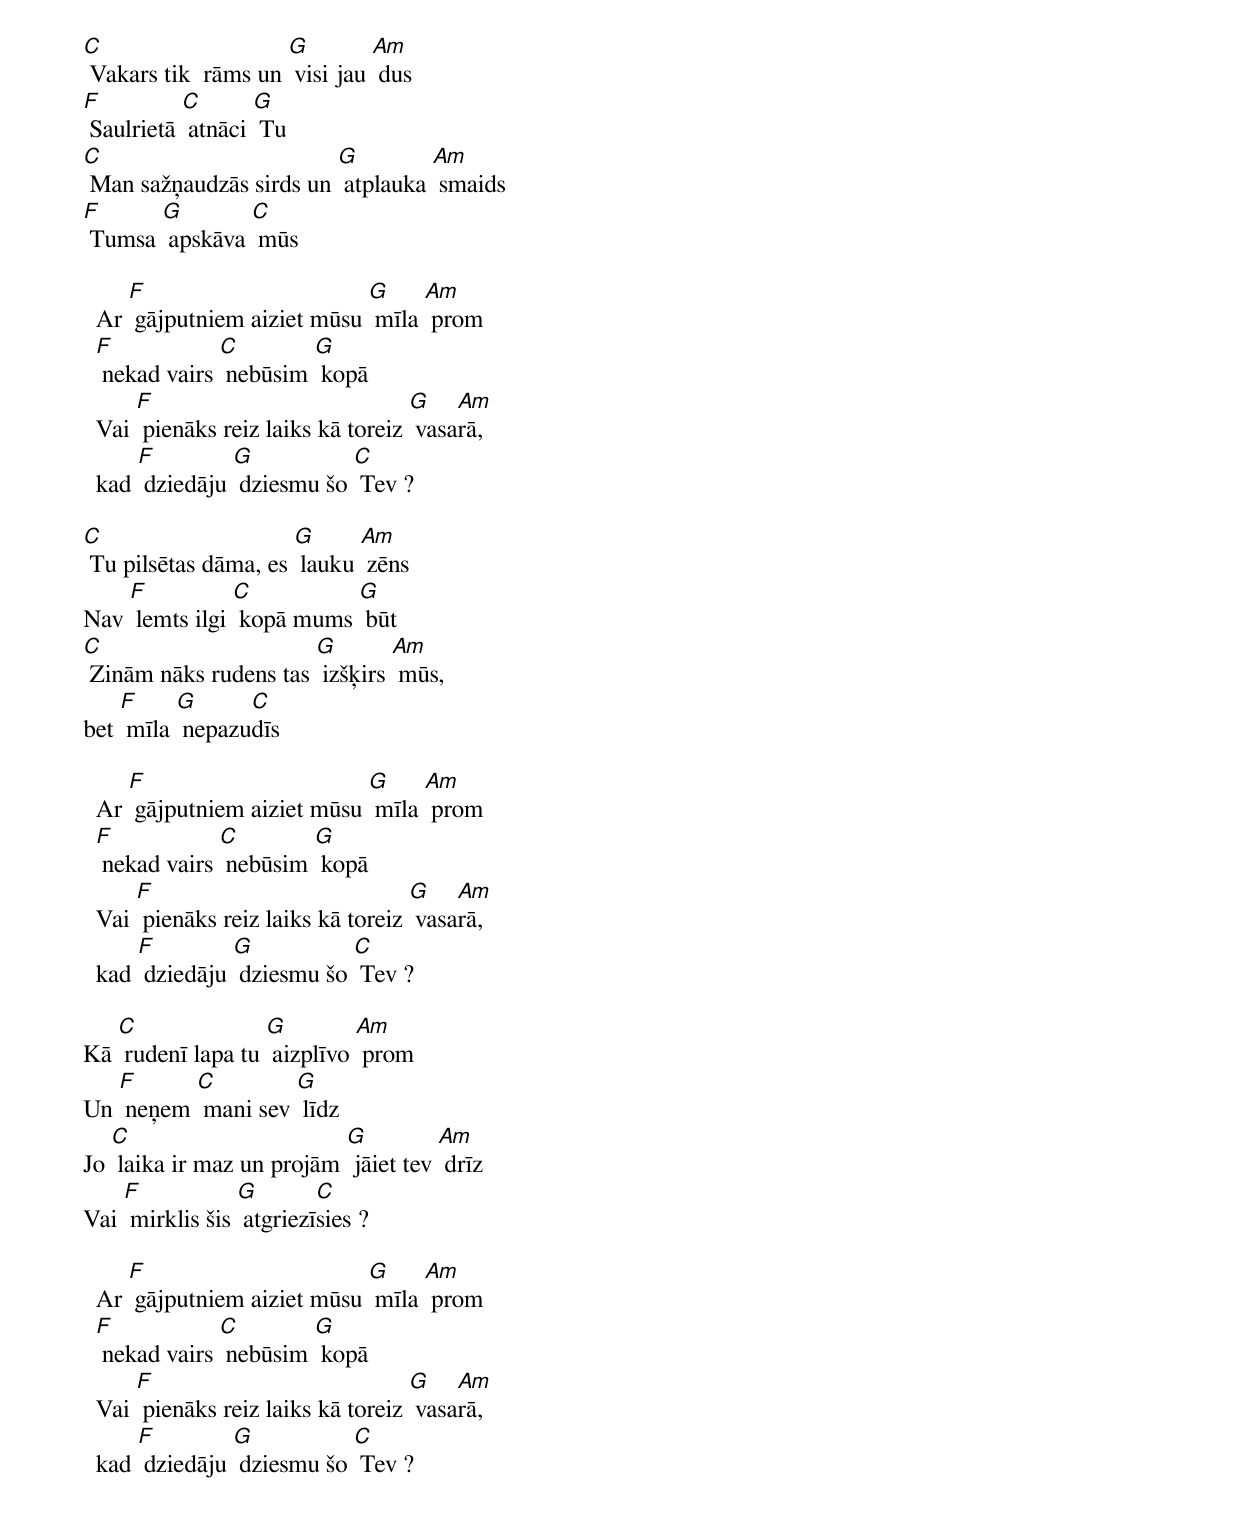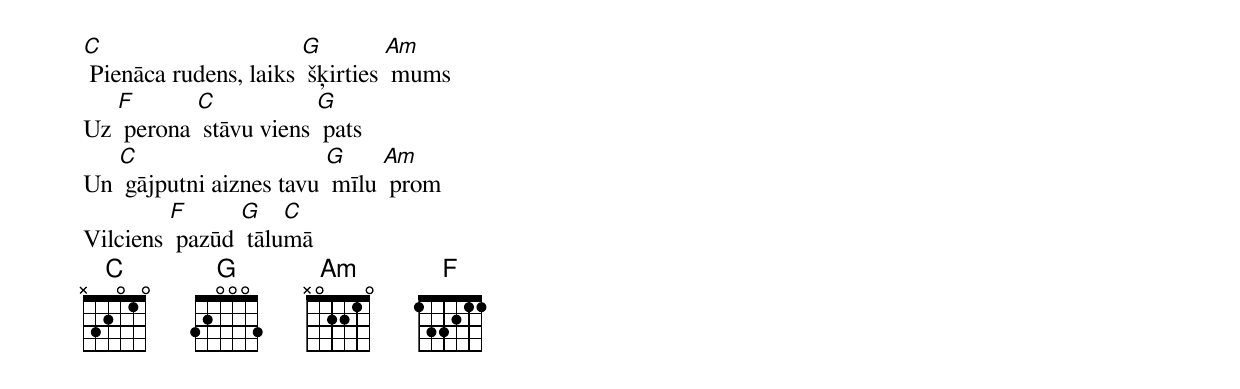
[C] Vakars tik  rāms un [G] visi jau [Am] dus
[F] Saulrietā [C] atnāci [G] Tu
[C] Man sažņaudzās sirds un [G] atplauka [Am] smaids
[F] Tumsa [G] apskāva [C] mūs

  Ar [F] gājputniem aiziet mūsu [G] mīla [Am] prom
  [F] nekad vairs [C] nebūsim [G] kopā
  Vai [F] pienāks reiz laiks kā toreiz [G] vasa[Am]rā,
  kad [F] dziedāju [G] dziesmu šo [C] Tev ?

[C] Tu pilsētas dāma, es [G] lauku [Am] zēns
Nav [F] lemts ilgi [C] kopā mums [G] būt
[C] Zinām nāks rudens tas [G] izšķirs [Am] mūs,
bet [F] mīla [G] nepazu[C]dīs

  Ar [F] gājputniem aiziet mūsu [G] mīla [Am] prom
  [F] nekad vairs [C] nebūsim [G] kopā
  Vai [F] pienāks reiz laiks kā toreiz [G] vasa[Am]rā,
  kad [F] dziedāju [G] dziesmu šo [C] Tev ?

Kā [C] rudenī lapa tu [G] aizplīvo [Am] prom
Un [F] neņem [C] mani sev [G] līdz
Jo [C] laika ir maz un projām [G] jāiet tev [Am] drīz
Vai [F] mirklis šis [G] atgriezī[C]sies ?

  Ar [F] gājputniem aiziet mūsu [G] mīla [Am] prom
  [F] nekad vairs [C] nebūsim [G] kopā
  Vai [F] pienāks reiz laiks kā toreiz [G] vasa[Am]rā,
  kad [F] dziedāju [G] dziesmu šo [C] Tev ?

[C] Pienāca rudens, laiks [G] šķirties [Am] mums
Uz [F] perona [C] stāvu viens [G] pats
Un [C] gājputni aiznes tavu [G] mīlu [Am] prom
Vilciens [F] pazūd [G] tālu[C]mā
